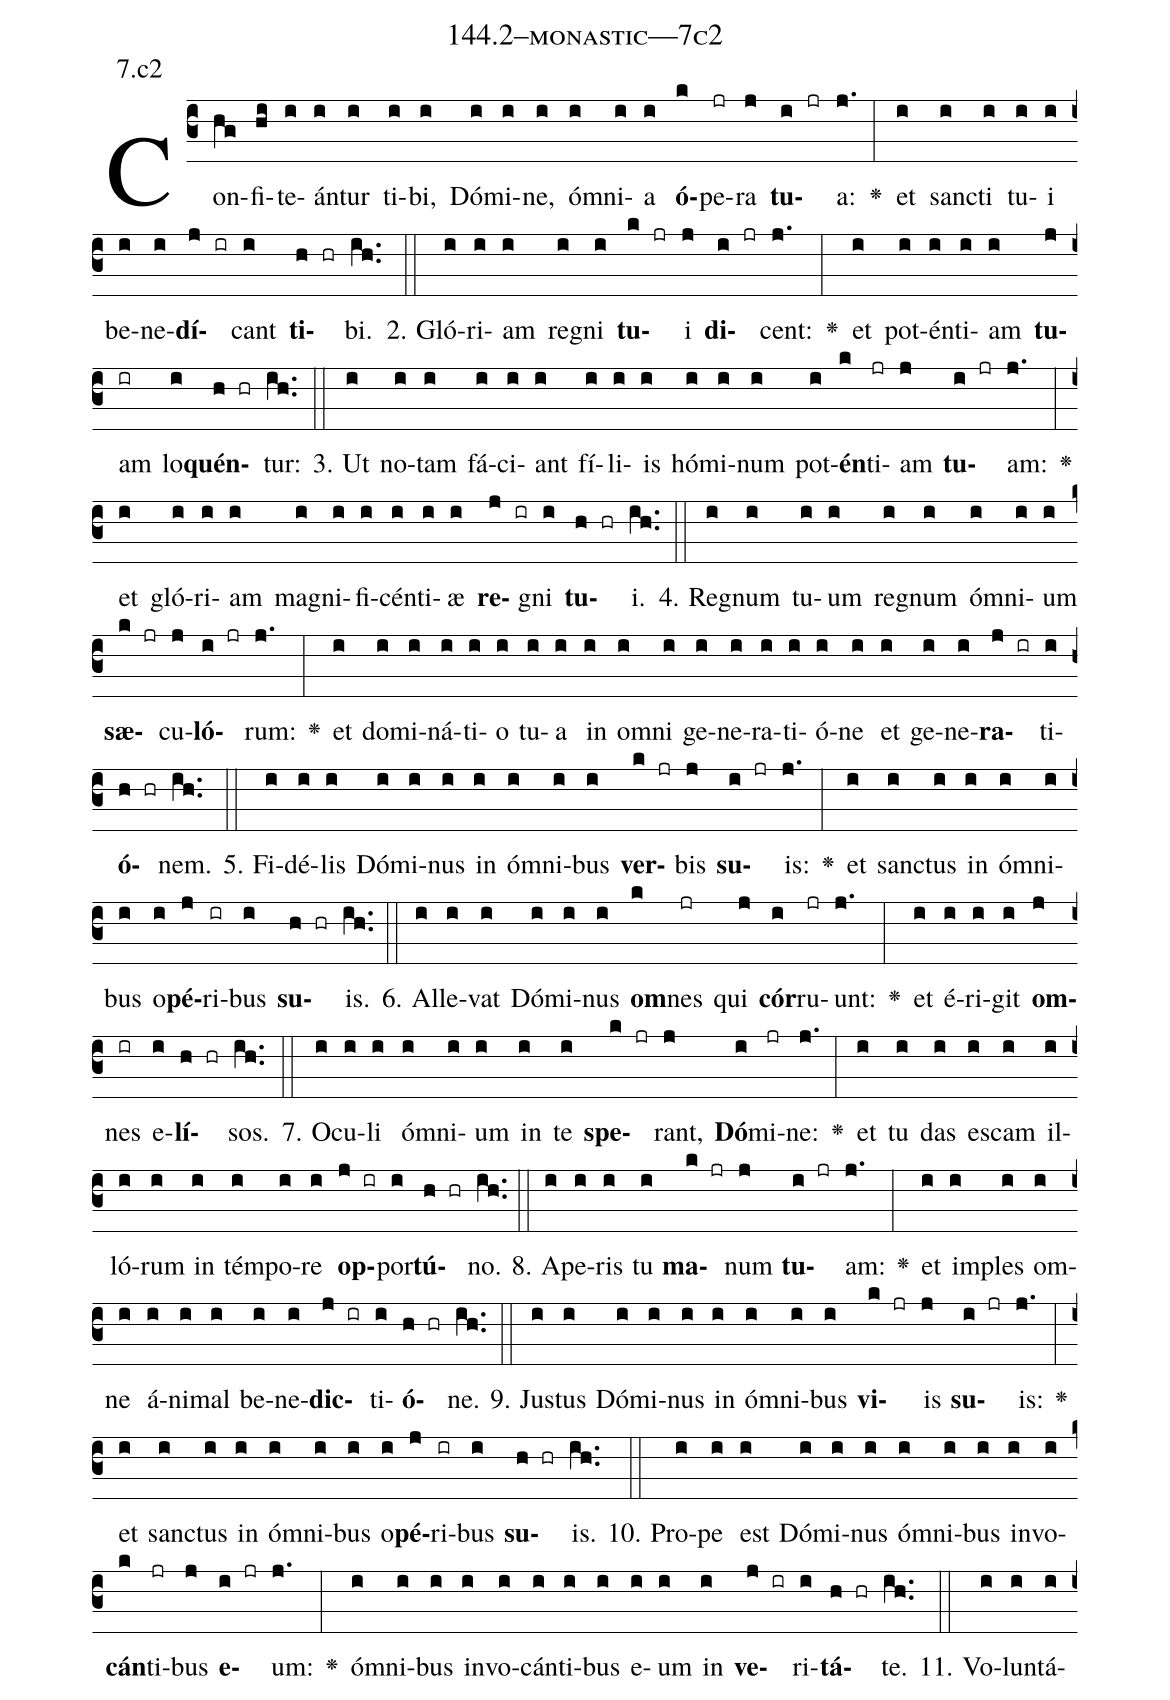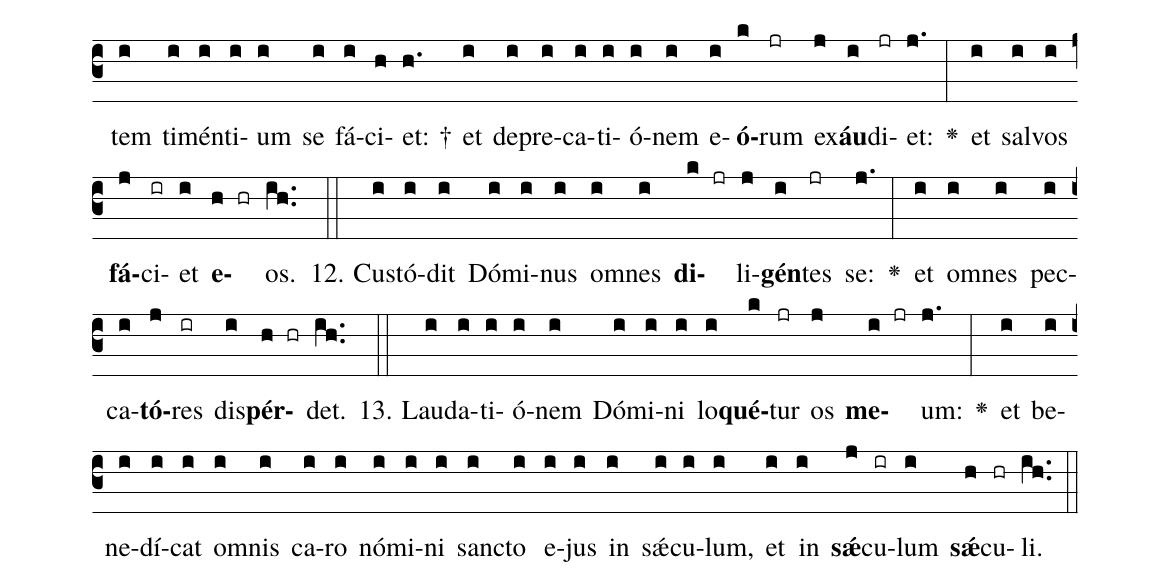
name: 144.2--monastic---7c2;
annotation: 7.c2;
%%
(c3)Con(hg)fi(hi)te(i)án(i)tur(i) ti(i)bi,(i) Dó(i)mi(i)ne,(i) óm(i)ni(i)a(i) <b>ó</b>(k)pe(jr)ra(j) <b>tu</b>(i jr)a:(j.) <v>\greheightstar</v>(:) et(i) sanc(i)ti(i) tu(i)i(i) be(i)ne(i)<b>dí</b>(j ir)cant(i) <b>ti</b>(h hr)bi.(ih..) (::)
2. Gló(i)ri(i)am(i) re(i)gni(i) <b>tu</b>(k jr)i(j) <b>di</b>(i jr)cent:(j.) <v>\greheightstar</v>(:) et(i) pot(i)én(i)ti(i)am(i) <b>tu</b>(j)am(ir) lo(i)<b>quén</b>(h hr)tur:(ih..) (::)
3. Ut(i) no(i)tam(i) fá(i)ci(i)ant(i) fí(i)li(i)is(i) hó(i)mi(i)num(i) pot(i)<b>én</b>(k)ti(jr)am(j) <b>tu</b>(i jr)am:(j.) <v>\greheightstar</v>(:) et(i) gló(i)ri(i)am(i) ma(i)gni(i)fi(i)cén(i)ti(i)æ(i) <b>re</b>(j ir)gni(i) <b>tu</b>(h hr)i.(ih..) (::)
4. Re(i)gnum(i) tu(i)um(i) re(i)gnum(i) óm(i)ni(i)um(i) <b>sæ</b>(k jr)cu(j)<b>ló</b>(i jr)rum:(j.) <v>\greheightstar</v>(:) et(i) do(i)mi(i)ná(i)ti(i)o(i) tu(i)a(i) in(i) om(i)ni(i) ge(i)ne(i)ra(i)ti(i)ó(i)ne(i) et(i) ge(i)ne(i)<b>ra</b>(j ir)ti(i)<b>ó</b>(h hr)nem.(ih..) (::)
5. Fi(i)dé(i)lis(i) Dó(i)mi(i)nus(i) in(i) óm(i)ni(i)bus(i) <b>ver</b>(k jr)bis(j) <b>su</b>(i jr)is:(j.) <v>\greheightstar</v>(:) et(i) sanc(i)tus(i) in(i) óm(i)ni(i)bus(i) o(i)<b>pé</b>(j)ri(ir)bus(i) <b>su</b>(h hr)is.(ih..) (::)
6. Al(i)le(i)vat(i) Dó(i)mi(i)nus(i) <b>om</b>(k)nes(jr) qui(j) <b>cór</b>(i)ru(jr)unt:(j.) <v>\greheightstar</v>(:) et(i) é(i)ri(i)git(i) <b>om</b>(j)nes(ir) e(i)<b>lí</b>(h hr)sos.(ih..) (::)
7. O(i)cu(i)li(i) óm(i)ni(i)um(i) in(i) te(i) <b>spe</b>(k jr)rant,(j) <b>Dó</b>(i)mi(jr)ne:(j.) <v>\greheightstar</v>(:) et(i) tu(i) das(i) es(i)cam(i) il(i)ló(i)rum(i) in(i) tém(i)po(i)re(i) <b>op</b>(j ir)por(i)<b>tú</b>(h hr)no.(ih..) (::)
8. A(i)pe(i)ris(i) tu(i) <b>ma</b>(k jr)num(j) <b>tu</b>(i jr)am:(j.) <v>\greheightstar</v>(:) et(i) im(i)ples(i) om(i)ne(i) á(i)ni(i)mal(i) be(i)ne(i)<b>dic</b>(j ir)ti(i)<b>ó</b>(h hr)ne.(ih..) (::)
9. Jus(i)tus(i) Dó(i)mi(i)nus(i) in(i) óm(i)ni(i)bus(i) <b>vi</b>(k jr)is(j) <b>su</b>(i jr)is:(j.) <v>\greheightstar</v>(:) et(i) sanc(i)tus(i) in(i) óm(i)ni(i)bus(i) o(i)<b>pé</b>(j)ri(ir)bus(i) <b>su</b>(h hr)is.(ih..) (::)
10. Pro(i)pe(i) est(i) Dó(i)mi(i)nus(i) óm(i)ni(i)bus(i) in(i)vo(i)<b>cán</b>(k)ti(jr)bus(j) <b>e</b>(i jr)um:(j.) <v>\greheightstar</v>(:) óm(i)ni(i)bus(i) in(i)vo(i)cán(i)ti(i)bus(i) e(i)um(i) in(i) <b>ve</b>(j ir)ri(i)<b>tá</b>(h hr)te.(ih..) (::)
11. Vo(i)lun(i)tá(i)tem(i) ti(i)mén(i)ti(i)um(i) se(i) fá(i)ci(h)et: †(h.) et(i) de(i)pre(i)ca(i)ti(i)ó(i)nem(i) e(i)<b>ó</b>(k)rum(jr) ex(j)<b>áu</b>(i)di(jr)et:(j.) <v>\greheightstar</v>(:) et(i) sal(i)vos(i) <b>fá</b>(j)ci(ir)et(i) <b>e</b>(h hr)os.(ih..) (::)
12. Cus(i)tó(i)dit(i) Dó(i)mi(i)nus(i) om(i)nes(i) <b>di</b>(k jr)li(j)<b>gén</b>(i)tes(jr) se:(j.) <v>\greheightstar</v>(:) et(i) om(i)nes(i) pec(i)ca(i)<b>tó</b>(j)res(ir) dis(i)<b>pér</b>(h hr)det.(ih..) (::)
13. Lau(i)da(i)ti(i)ó(i)nem(i) Dó(i)mi(i)ni(i) lo(i)<b>qué</b>(k)tur(jr) os(j) <b>me</b>(i jr)um:(j.) <v>\greheightstar</v>(:) et(i) be(i)ne(i)dí(i)cat(i) om(i)nis(i) ca(i)ro(i) nó(i)mi(i)ni(i) sanc(i)to(i) e(i)jus(i) in(i) sǽ(i)cu(i)lum,(i) et(i) in(i) <b>sǽ</b>(j)cu(ir)lum(i) <b>sǽ</b>(h)cu(hr)li.(ih..) (::)
